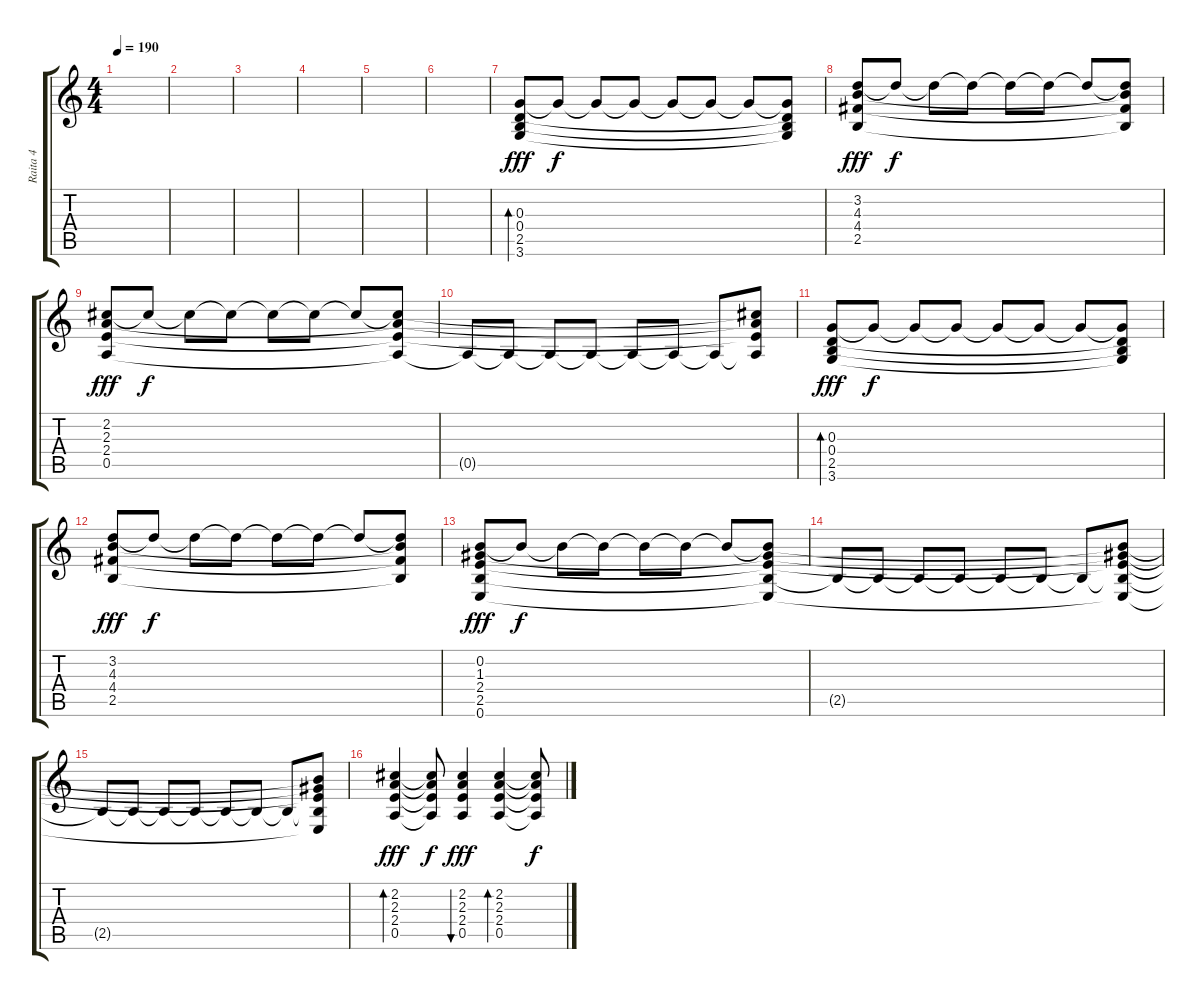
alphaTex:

\track ("Raita 4" "Raita 4") {instrument acousticguitarsteel}
\staff {score tabs}
\tuning (E4 B3 G3 D3 A2 E2) {hide}
\ts (4 4)
\tempo 190
\clef g2
\ks c
|
|
|
|
|
|
(0.3 0.4 2.5 3.6).8{bd 120 dy fff} 0.3{t}.8{dy f} 0.3{t}.8 0.3{t}.8 0.3{t}.8 0.3{t}.8 0.3{t}.8 (0.3{t} 0.4{t} 2.5{t} 3.6{t}).8 |
(3.2 4.3 4.4 2.5).8{dy fff} 3.2{t}.8{dy f} 3.2{t}.8 3.2{t}.8 3.2{t}.8 3.2{t}.8 3.2{t}.8 (3.2{t} 4.3{t} 4.4{t} 2.5{t}).8 |
(2.2 2.3 2.4 0.5).8{dy fff} 2.2{t}.8{dy f} 2.2{t}.8 2.2{t}.8 2.2{t}.8 2.2{t}.8 2.2{t}.8 (2.2{t} 2.3{t} 2.4{t} 0.5{t}).8 |
0.5{t}.8 0.5{t}.8 0.5{t}.8 0.5{t}.8 0.5{t}.8 0.5{t}.8 0.5{t}.8 (2.2{t} 2.3{t} 2.4{t} 0.5{t}).8 |
(0.3 0.4 2.5 3.6).8{bd 120 dy fff} 0.3{t}.8{dy f} 0.3{t}.8 0.3{t}.8 0.3{t}.8 0.3{t}.8 0.3{t}.8 (0.3{t} 0.4{t} 2.5{t} 3.6{t}).8 |
(3.2 4.3 4.4 2.5).8{dy fff} 3.2{t}.8{dy f} 3.2{t}.8 3.2{t}.8 3.2{t}.8 3.2{t}.8 3.2{t}.8 (3.2{t} 4.3{t} 4.4{t} 2.5{t}).8 |
(0.2 1.3 2.4 2.5 0.6).8{dy fff} 0.2{t}.8{dy f} 0.2{t}.8 0.2{t}.8 0.2{t}.8 0.2{t}.8 0.2{t}.8 (0.2{t} 1.3{t} 2.4{t} 2.5{t} 0.6{t}).8 |
2.5{t}.8 2.5{t}.8 2.5{t}.8 2.5{t}.8 2.5{t}.8 2.5{t}.8 2.5{t}.8 (0.2{t} 1.3{t} 2.4{t} 2.5{t} 0.6{t}).8 |
2.5{t}.8 2.5{t}.8 2.5{t}.8 2.5{t}.8 2.5{t}.8 2.5{t}.8 2.5{t}.8 (0.2{t} 1.3{t} 2.4{t} 2.5{t} 0.6{t}).8 |
(2.2 2.3 2.4 0.5).4{bd 60 dy fff} (2.2{t} 2.3{t} 2.4{t} 0.5{t}).8{dy f} (2.2 2.3 2.4 0.5).4{bu 60 dy fff} (2.2 2.3 2.4 0.5).4{bd 60} (2.2{t} 2.3{t} 2.4{t} 0.5{t}).8{dy f}
